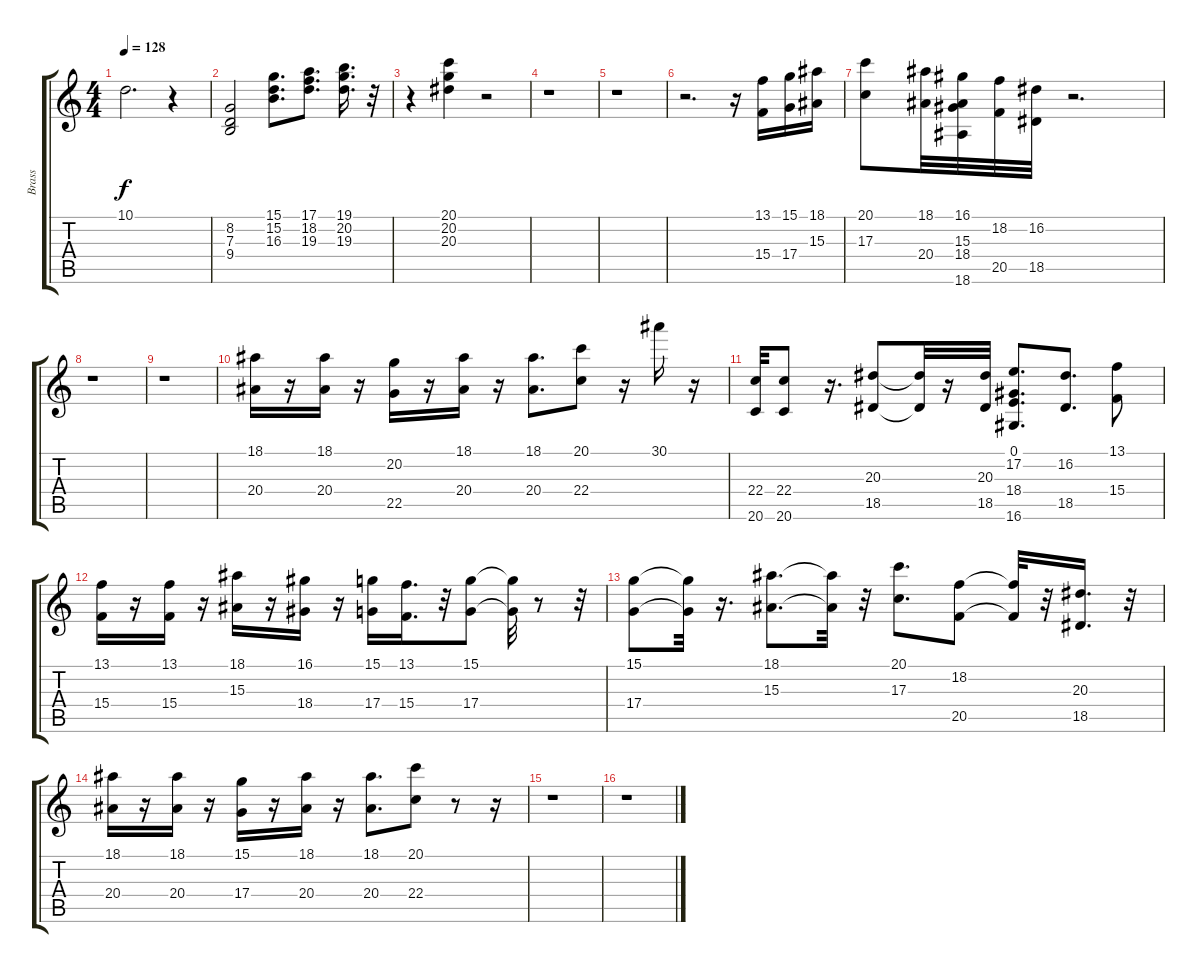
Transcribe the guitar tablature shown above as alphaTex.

\track ("Brass" "Brass") {instrument brasssection}
\staff {score tabs}
\tuning (E4 B3 G3 D3 A2 E2) {hide}
\ts (4 4)
\tempo 128
\clef g2
\ks c
10.1.2{d dy f} r.4 |
(8.2 7.3 9.4).2{instrument synthbrass1} (15.1 15.2 16.3).8{d} (17.1 18.2 19.3).8{d} (19.1 20.2 19.3).16{d} r.32 |
r.4 (20.1 20.2 20.3).4 r.2 |
r.1 |
r.1 |
r.2{d} r.16 (13.1 15.4).16{instrument brasssection} (15.1 17.4).16 (18.1 15.3).16 |
(20.1 17.3).8 (18.1 20.4).32 (16.1 15.3 18.4 18.6).32 (18.2 20.5).32 (16.2 18.5).32 r.2{d} |
r.1 |
r.1 |
(18.1 20.4).16 r.16 (18.1 20.4).16 r.16 (20.2 22.5).16 r.16 (18.1 20.4).16 r.16 (18.1 20.4).8{d} (20.1 22.4).8 r.16 30.1.16{instrument orchestrahit} r.16 |
(22.4 20.6).32{instrument brasssection} (22.4 20.6).8 r.16{d} (20.3 18.5).8 (20.3{t} 18.5{t}).32 r.16 (20.3 18.5).32 (0.1 17.2 18.4 16.6).8{d} (16.2 18.5).8{d} (13.1 15.4).8 |
(13.1 15.4).16 r.16 (13.1 15.4).16 r.16 (18.1 15.3).16 r.16 (16.1 18.4).16 r.16 (15.1 17.4).16 (13.1 15.4).16{d} r.32 (15.1 17.4).8 (15.1{t} 17.4{t}).32 r.8 r.32 |
(15.1 17.4).8 (15.1{t} 17.4{t}).32 r.16{d} (18.1 15.3).8{d} (18.1{t} 15.3{t}).32 r.32 (20.1 17.3).8{d} (18.2 20.5).8 (18.2{t} 20.5{t}).32 r.32 (20.3 18.5).16{d} r.32 |
(18.1 20.4).16 r.16 (18.1 20.4).16 r.16 (15.1 17.4).16 r.16 (18.1 20.4).16 r.16 (18.1 20.4).8{d} (20.1 22.4).8 r.8 r.16 |
r.1 |
r.1
